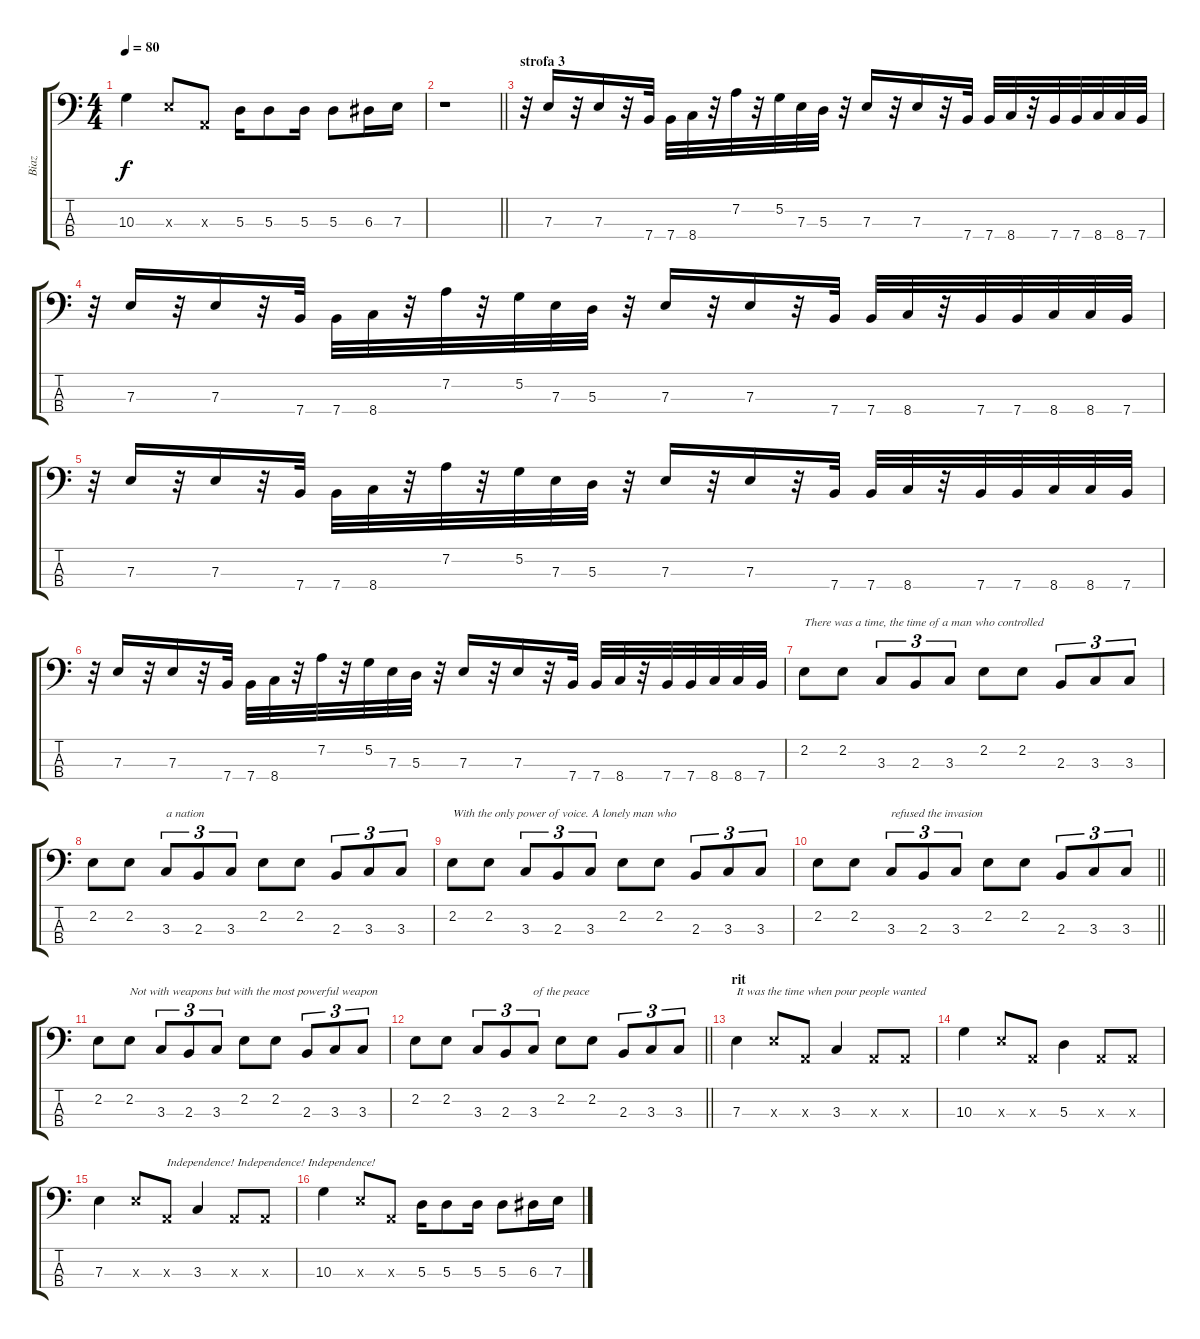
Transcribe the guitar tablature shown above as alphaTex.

\track ("Biaz" "Biaz") {instrument electricbassfinger}
\staff {score tabs}
\tuning (G2 D2 A1 E1) {hide}
\ts (4 4)
\tempo 80
\clef f4
\ks c
10.3.4{dy f} 7.3{x}.8 0.3{x}.8 5.3.16 5.3.8 5.3.16 5.3.8 6.3.16 7.3.16 |
\barLineRight lightlight
r.1 |
\section ("" "strofa 3")
r.32 7.3.16 r.32 7.3.16 r.32 7.4.32 7.4.32 8.4.32 r.32 7.2.32 r.32 5.2.32 7.3.32 5.3.32 r.32 7.3.16 r.32 7.3.16 r.32 7.4.32 7.4.32 8.4.32 r.32 7.4.32 7.4.32 8.4.32 8.4.32 7.4.32 |
r.32 7.3.16 r.32 7.3.16 r.32 7.4.32 7.4.32 8.4.32 r.32 7.2.32 r.32 5.2.32 7.3.32 5.3.32 r.32 7.3.16 r.32 7.3.16 r.32 7.4.32 7.4.32 8.4.32 r.32 7.4.32 7.4.32 8.4.32 8.4.32 7.4.32 |
r.32 7.3.16 r.32 7.3.16 r.32 7.4.32 7.4.32 8.4.32 r.32 7.2.32 r.32 5.2.32 7.3.32 5.3.32 r.32 7.3.16 r.32 7.3.16 r.32 7.4.32 7.4.32 8.4.32 r.32 7.4.32 7.4.32 8.4.32 8.4.32 7.4.32 |
r.32 7.3.16 r.32 7.3.16 r.32 7.4.32 7.4.32 8.4.32 r.32 7.2.32 r.32 5.2.32 7.3.32 5.3.32 r.32 7.3.16 r.32 7.3.16 r.32 7.4.32 7.4.32 8.4.32 r.32 7.4.32 7.4.32 8.4.32 8.4.32 7.4.32 |
2.2.8{txt "There was a time, the time of a man who controlled"} 2.2.8 3.3.8{tu (3 2)} 2.3.8{tu (3 2)} 3.3.8{tu (3 2)} 2.2.8 2.2.8 2.3.8{tu (3 2)} 3.3.8{tu (3 2)} 3.3.8{tu (3 2)} |
2.2.8 2.2.8 3.3.8{tu (3 2) txt "a nation"} 2.3.8{tu (3 2)} 3.3.8{tu (3 2)} 2.2.8 2.2.8 2.3.8{tu (3 2)} 3.3.8{tu (3 2)} 3.3.8{tu (3 2)} |
2.2.8{txt "With the only power of voice. A lonely man who"} 2.2.8 3.3.8{tu (3 2)} 2.3.8{tu (3 2)} 3.3.8{tu (3 2)} 2.2.8 2.2.8 2.3.8{tu (3 2)} 3.3.8{tu (3 2)} 3.3.8{tu (3 2)} |
\barLineRight lightlight
2.2.8 2.2.8 3.3.8{tu (3 2) txt "refused the invasion"} 2.3.8{tu (3 2)} 3.3.8{tu (3 2)} 2.2.8 2.2.8 2.3.8{tu (3 2)} 3.3.8{tu (3 2)} 3.3.8{tu (3 2)} |
2.2.8 2.2.8{txt "Not with weapons but with the most powerful weapon"} 3.3.8{tu (3 2)} 2.3.8{tu (3 2)} 3.3.8{tu (3 2)} 2.2.8 2.2.8 2.3.8{tu (3 2)} 3.3.8{tu (3 2)} 3.3.8{tu (3 2)} |
\barLineRight lightlight
2.2.8 2.2.8 3.3.8{tu (3 2)} 2.3.8{tu (3 2)} 3.3.8{tu (3 2) txt "of the peace"} 2.2.8 2.2.8 2.3.8{tu (3 2)} 3.3.8{tu (3 2)} 3.3.8{tu (3 2)} |
\section ("" "rit")
7.3.4{txt "It was the time when pour people wanted"} 7.3{x}.8 0.3{x}.8 3.3.4 0.3{x}.8 0.3{x}.8 |
10.3.4 7.3{x}.8 0.3{x}.8 5.3.4 0.3{x}.8 0.3{x}.8 |
7.3.4 7.3{x}.8 0.3{x}.8{txt "Independence! Independence! Independence!"} 3.3.4 0.3{x}.8 0.3{x}.8 |
10.3.4 7.3{x}.8 0.3{x}.8 5.3.16 5.3.8 5.3.16 5.3.8 6.3.16 7.3.16
